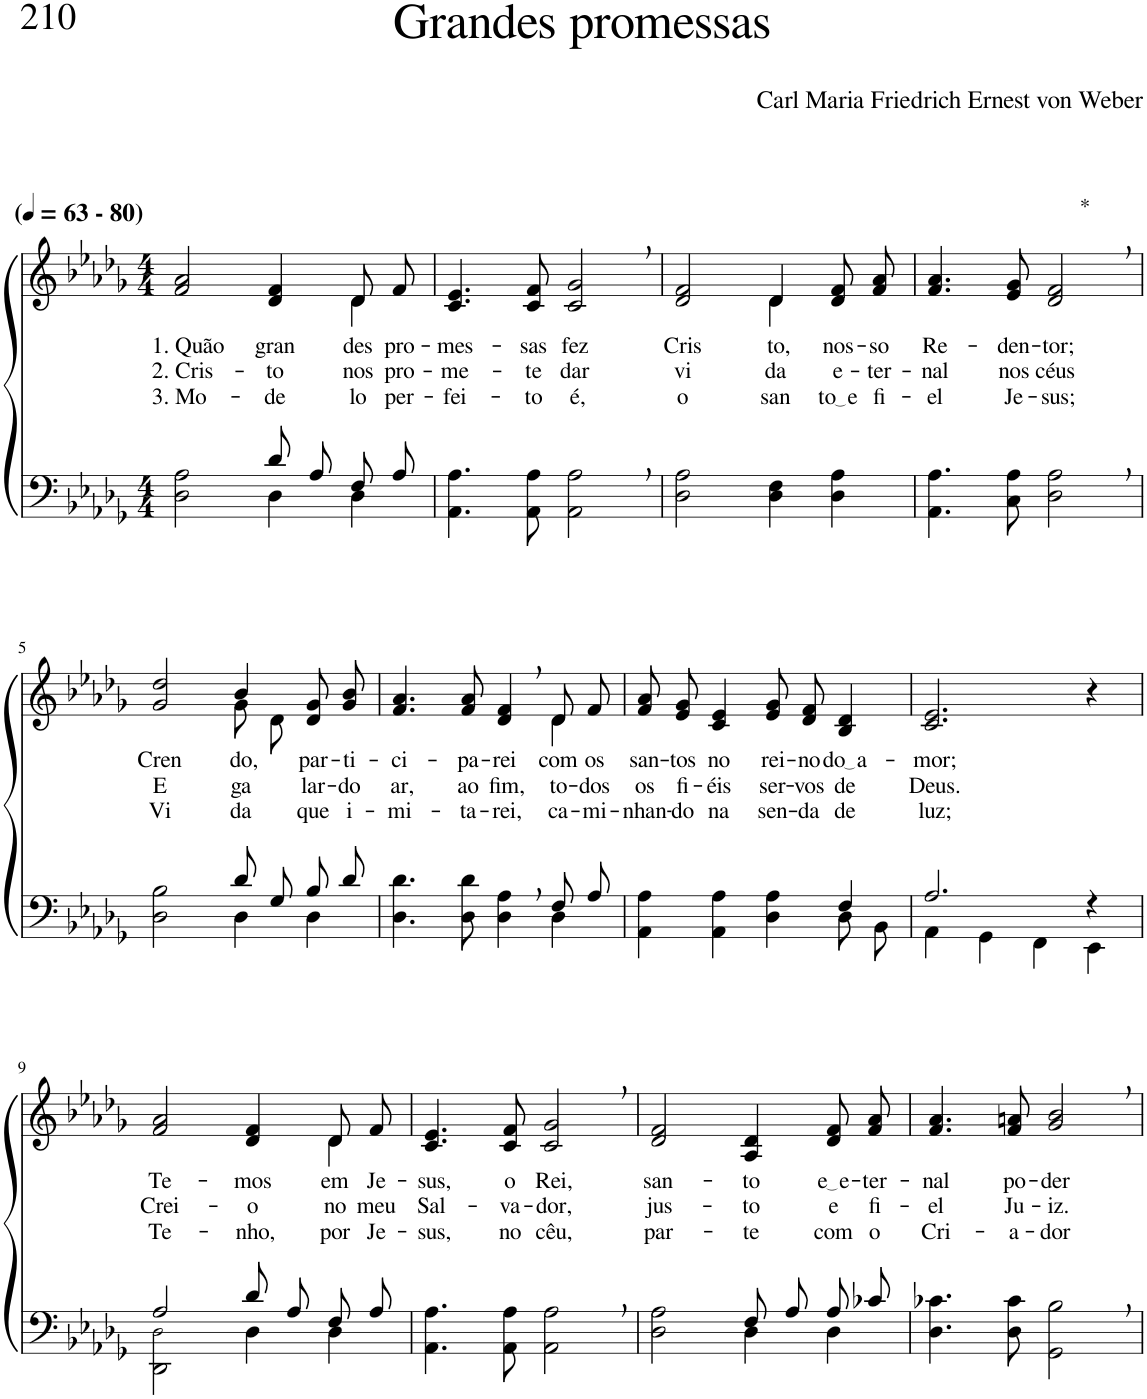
**kern	**kern	**text	**text	**text
*part2	*part1	*part1	*part1	*part1
*staff2	*staff1	*staff1	*staff1	*staff1
*I"Parte III e IV	*I"Parte I e II	*	*	*
*clefF4	*clefG2	*	*	*
*Trd-1c-2	*Trd-1c-2	*	*	*
*k[b-e-a-d-g-]	*k[b-e-a-d-g-]	*	*	*
*M4/4	*M4/4	*	*	*
*MM63	*MM63	*	*	*
=1	=1	=1	=1	=1
*^	*	*	*	*
!	!	!LO:TX:a:B:t=(	!	!	!
!	!	!LO:TX:a:B:t=- 80)	!	!	!
!	!	!	!LO:LY:b	!LO:LY:b	!LO:LY:b
*	*	*^	*	*	*
2ryy	2D-\ 2A-\	2f/ 2a-/	2.ryy	1. Quão	2. Cris-	3. Mo-
!	!	!	!	!LO:LY:b	!LO:LY:b	!LO:LY:b
8d-/L	4D-\	4d-/ 4f/	.	gran-	-to	-de-
8A-/J	.	.	.	.	.	.
!	!	!	!	!LO:LY:b	!LO:LY:b	!LO:LY:b
8F/L	4D-\	8d-/L	4d-\	-des	nos	-lo
!	!	!	!	!LO:LY:b	!LO:LY:b	!LO:LY:b
8A-/J	.	8f/J	.	pro-	pro-	per-
*v	*v	*	*	*	*	*
*	*v	*v	*	*	*
=2	=2	=2	=2	=2
!	!	!LO:LY:b	!LO:LY:b	!LO:LY:b
4.AA-\ 4.A-\	4.c/ 4.e-/	-mes-	-me-	-fei-
!	!	!LO:LY:b	!LO:LY:b	!LO:LY:b
8AA-\ 8A-\	8c/ 8f/	-sas	-te	-to
!	!	!LO:LY:b	!LO:LY:b	!LO:LY:b
2AA-\, 2A-\,	2c/, 2g-/,	fez	dar	é,
=3	=3	=3	=3	=3
!	!	!LO:LY:b	!LO:LY:b	!LO:LY:b
*	*^	*	*	*
2D-\ 2A-\	2d-/ 2f/	2ryy	Cris-	vi-	o
!	!	!	!LO:LY:b	!LO:LY:b	!LO:LY:b
4D-\ 4F\	4d-/	4d-\	-to,	-da	san-
!	!	!	!LO:LY:b	!LO:LY:b	!LO:LY:b
4D-\ 4A-\	8d-/ 8f/L	4ryy	nos-	e-	to e
!	!	!	!LO:LY:b	!LO:LY:b	!LO:LY:b
.	8f/ 8a-/J	.	-so	-ter-	fi-
*	*v	*v	*	*	*
=4	=4	=4	=4	=4
!	!	!LO:LY:b	!LO:LY:b	!LO:LY:b
4.AA-\ 4.A-\	4.f/ 4.a-/	Re-	-nal	-el
!	!	!LO:LY:b	!LO:LY:b	!LO:LY:b
8C\ 8A-\	8e-/ 8g-/	-den-	nos	Je-
!	!LO:TX:a:t=*	!	!	!
!	!	!LO:LY:b	!LO:LY:b	!LO:LY:b
2D-\, 2A-\,	2d-/, 2f/,	-tor;	céus	-sus;
!!LO:LB:g=z
=5	=5	=5	=5	=5
*^	*	*	*	*
!	!	!	!LO:LY:b	!LO:LY:b	!LO:LY:b
*	*	*^	*	*	*
2ryy	2D-\ 2B-\	2g-/ 2dd-/	2ryy	Cren-	E	Vi-
!	!	!	!	!LO:LY:b	!LO:LY:b	!LO:LY:b
8d-/L	4D-\	4b-/	8g-\L	-do,	ga	-da
8G-/J	.	.	8d-\J	.	.	.
!	!	!	!	!LO:LY:b	!LO:LY:b	!LO:LY:b
8B-/L	4D-\	8d-/ 8g-/L	4ryy	par-	lar-	que
!	!	!	!	!LO:LY:b	!LO:LY:b	!LO:LY:b
8d-/J	.	8g-/ 8b-/J	.	-ti-	-do	i-
=6	=6	=6	=6	=6	=6	=6
!	!	!	!	!LO:LY:b	!LO:LY:b	!LO:LY:b
2.ryy	4.D-\ 4.d-\	4.f/ 4.a-/	2.ryy	-ci-	ar,	-mi-
!	!	!	!	!LO:LY:b	!LO:LY:b	!LO:LY:b
.	8D-\ 8d-\	8f/ 8a-/	.	-pa-	ao	-ta-
!	!	!	!	!LO:LY:b	!LO:LY:b	!LO:LY:b
.	4D-\ 4A-\	4d-/, 4f/,	.	-rei	fim,	-rei,
!	!	!	!	!LO:LY:b	!LO:LY:b	!LO:LY:b
8F/L	4D-\	8d-/L	4d-\	com	to-	ca-
!	!	!	!	!LO:LY:b	!LO:LY:b	!LO:LY:b
8A-/J	.	8f/J	.	os	-dos	-mi-
*	*	*v	*v	*	*	*
=7	=7	=7	=7	=7	=7
!	!	!	!LO:LY:b	!LO:LY:b	!LO:LY:b
2.ryy	4AA-\ 4A-\	8f/ 8a-/L	san-	os	-nhan-
!	!	!	!LO:LY:b	!LO:LY:b	!LO:LY:b
.	.	8e-/ 8g-/J	-tos	fi-	-do
!	!	!	!LO:LY:b	!LO:LY:b	!LO:LY:b
.	4AA-\ 4A-\	4c/ 4e-/	no	-éis	na
!	!	!	!LO:LY:b	!LO:LY:b	!LO:LY:b
.	4D-\ 4A-\	8e-/ 8g-/L	rei-	ser-	sen-
!	!	!	!LO:LY:b	!LO:LY:b	!LO:LY:b
.	.	8d-/ 8f/J	-no	-vos	-da
!	!	!	!LO:LY:b	!LO:LY:b	!LO:LY:b
4F/	8D-\L	4B-/ 4d-/	do a	de	de
.	8BB-\J	.	.	.	.
=8	=8	=8	=8	=8	=8
!	!	!	!LO:LY:b	!LO:LY:b	!LO:LY:b
2.A-/	4AA-\	2.c/ 2.e-/	-mor;	Deus.	luz;
.	4GG-\	.	.	.	.
.	4FF\	.	.	.	.
4r	4EE-\	4r	.	.	.
!!LO:LB:g=z
=9	=9	=9	=9	=9	=9
!	!	!	!LO:LY:b	!LO:LY:b	!LO:LY:b
*	*	*^	*	*	*
2A-/	2DD-\ 2D-!\	2f/ 2a-/	2.ryy	Te-	Crei-	Te-
!	!	!	!	!LO:LY:b	!LO:LY:b	!LO:LY:b
8d-/L	4D-\	4d-/ 4f/	.	-mos	-o	-nho,
8A-/J	.	.	.	.	.	.
!	!	!	!	!LO:LY:b	!LO:LY:b	!LO:LY:b
8F/L	4D-\	8d-/L	4d-\	em	no	por
!	!	!	!	!LO:LY:b	!LO:LY:b	!LO:LY:b
8A-/J	.	8f/J	.	Je-	meu	Je-
*v	*v	*	*	*	*	*
*	*v	*v	*	*	*
=10	=10	=10	=10	=10
!	!	!LO:LY:b	!LO:LY:b	!LO:LY:b
4.AA-\ 4.A-\	4.c/ 4.e-/	-sus,	Sal-	-sus,
!	!	!LO:LY:b	!LO:LY:b	!LO:LY:b
8AA-\ 8A-\	8c/ 8f/	o	-va-	no
!	!	!LO:LY:b	!LO:LY:b	!LO:LY:b
2AA-\, 2A-\,	2c/, 2g-/,	Rei,	-dor,	cêu,
=11	=11	=11	=11	=11
*^	*	*	*	*
!	!	!	!LO:LY:b	!LO:LY:b	!LO:LY:b
2ryy	2D-\ 2A-\	2d-/ 2f/	san-	jus-	par-
!	!	!	!LO:LY:b	!LO:LY:b	!LO:LY:b
8F/L	4D-\	4A-/ 4d-/	-to	-to	-te
8A-/J	.	.	.	.	.
!	!	!	!LO:LY:b	!LO:LY:b	!LO:LY:b
8A-/L	4D-\	8d-/ 8f/L	e e	e	com
!	!	!	!LO:LY:b	!LO:LY:b	!LO:LY:b
8c-X/J	.	8f/ 8a-/J	-ter-	fi-	o
*v	*v	*	*	*	*
=12	=12	=12	=12	=12
!	!	!LO:LY:b	!LO:LY:b	!LO:LY:b
4.D-\ 4.c-X\	4.f/ 4.a-/	-nal	-el	Cri-
!	!	!LO:LY:b	!LO:LY:b	!LO:LY:b
8D-\ 8c-\	8f/ 8an/	po-	Ju-	-a-
!	!	!LO:LY:b	!LO:LY:b	!LO:LY:b
2GG-\, 2B-\,	2g-/, 2b-/,	-der	-iz.	-dor
=	=	=	=	=
*-	*-	*-	*-	*-
